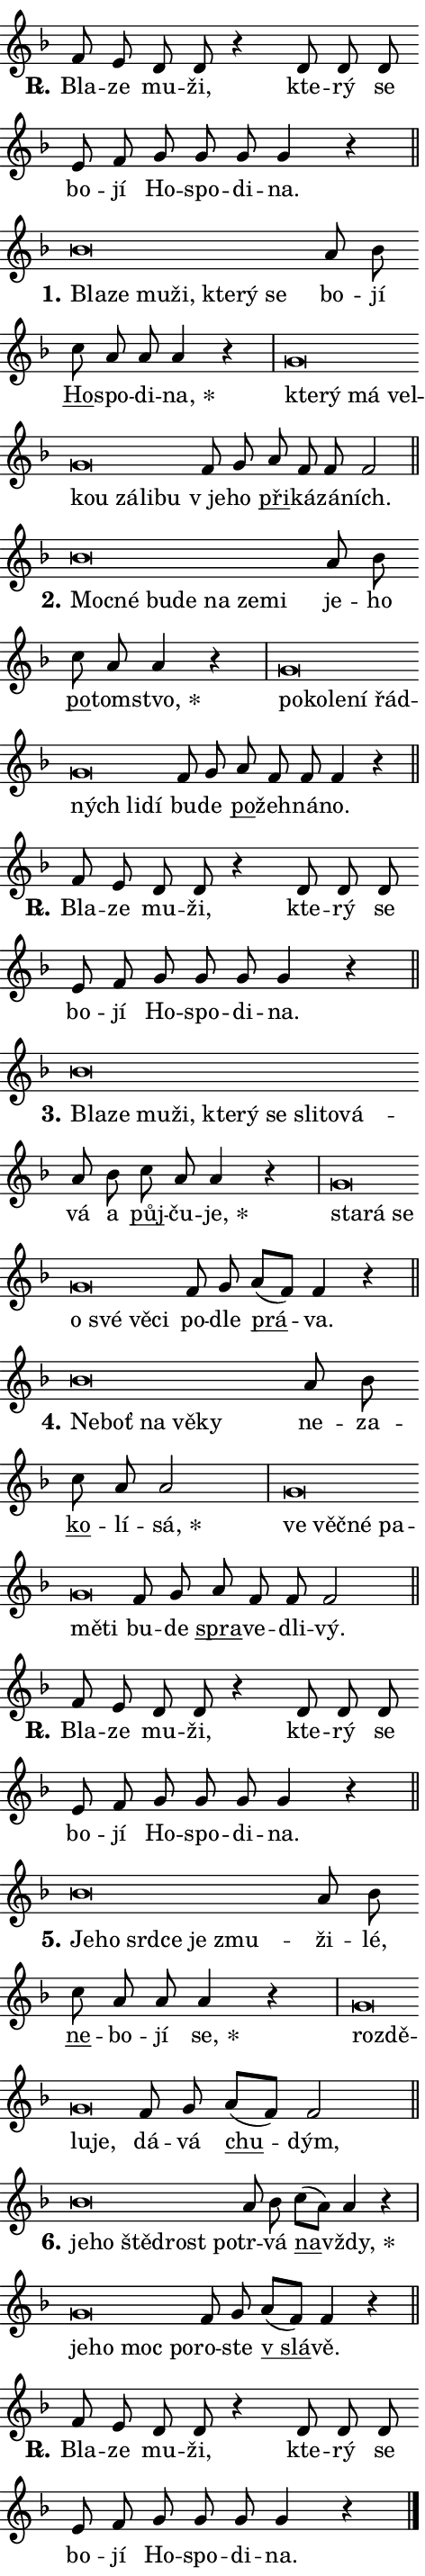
\version "2.24.0"
\header { tagline = "" }
\paper {
  indent = 0\cm
  top-margin = 0\cm
  right-margin = 0.13\cm % to fit lyric hyphens
  bottom-margin = 0\cm
  left-margin = 0\cm
  paper-width = 8\cm
  page-breaking = #ly:one-page-breaking
  system-system-spacing.basic-distance = #11
  score-system-spacing.basic-distance = #11
  ragged-last = ##f
}


%% Author: Thomas Morley
%% https://lists.gnu.org/archive/html/lilypond-user/2020-05/msg00002.html
#(define (line-position grob)
"Returns position of @var[grob} in current system:
   @code{'start}, if at first time-step
   @code{'end}, if at last time-step
   @code{'middle} otherwise
"
  (let* ((col (ly:item-get-column grob))
         (ln (ly:grob-object col 'left-neighbor))
         (rn (ly:grob-object col 'right-neighbor))
         (col-to-check-left (if (ly:grob? ln) ln col))
         (col-to-check-right (if (ly:grob? rn) rn col))
         (break-dir-left
           (and
             (ly:grob-property col-to-check-left 'non-musical #f)
             (ly:item-break-dir col-to-check-left)))
         (break-dir-right
           (and
             (ly:grob-property col-to-check-right 'non-musical #f)
             (ly:item-break-dir col-to-check-right))))
        (cond ((eqv? 1 break-dir-left) 'start)
              ((eqv? -1 break-dir-right) 'end)
              (else 'middle))))

#(define (tranparent-at-line-position vctor)
  (lambda (grob)
  "Relying on @code{line-position} select the relevant enry from @var{vctor}.
Used to determine transparency,"
    (case (line-position grob)
      ((end) (not (vector-ref vctor 0)))
      ((middle) (not (vector-ref vctor 1)))
      ((start) (not (vector-ref vctor 2))))))

noteHeadBreakVisibility =
#(define-music-function (break-visibility)(vector?)
"Makes @code{NoteHead}s transparent relying on @var{break-visibility}"
#{
  \override NoteHead.transparent =
    #(tranparent-at-line-position break-visibility)
#})

#(define delete-ledgers-for-transparent-note-heads
  (lambda (grob)
    "Reads whether a @code{NoteHead} is transparent.
If so this @code{NoteHead} is removed from @code{'note-heads} from
@var{grob}, which is supposed to be @code{LedgerLineSpanner}.
As a result ledgers are not printed for this @code{NoteHead}"
    (let* ((nhds-array (ly:grob-object grob 'note-heads))
           (nhds-list
             (if (ly:grob-array? nhds-array)
                 (ly:grob-array->list nhds-array)
                 '()))
           ;; Relies on the transparent-property being done before
           ;; Staff.LedgerLineSpanner.after-line-breaking is executed.
           ;; This is fragile ...
           (to-keep
             (remove
               (lambda (nhd)
                 (ly:grob-property nhd 'transparent #f))
               nhds-list)))
      ;; TODO find a better method to iterate over grob-arrays, similiar
      ;; to filter/remove etc for lists
      ;; For now rebuilt from scratch
      (set! (ly:grob-object grob 'note-heads)  '())
      (for-each
        (lambda (nhd)
          (ly:pointer-group-interface::add-grob grob 'note-heads nhd))
        to-keep))))

squashNotes = {
  \override NoteHead.X-extent = #'(-0.2 . 0.2)
  \override NoteHead.Y-extent = #'(-0.75 . 0)
  \override NoteHead.stencil =
    #(lambda (grob)
       (let ((pos (ly:grob-property grob 'staff-position)))
         (begin
           (if (< pos -7) (display "ERROR: Lower brevis then expected\n") (display ""))
           (if (<= pos -6) ly:text-interface::print ly:note-head::print))))
}
unSquashNotes = {
  \revert NoteHead.X-extent
  \revert NoteHead.Y-extent
  \revert NoteHead.stencil
}

hideNotes = \noteHeadBreakVisibility #begin-of-line-visible
unHideNotes = \noteHeadBreakVisibility #all-visible

% work-around for resetting accidentals
% https://lilypond.org/doc/v2.23/Documentation/notation/displaying-rhythms#unmetered-music
cadenzaMeasure = {
  \cadenzaOff
  \partial 1024 s1024
  \cadenzaOn
}

#(define-markup-command (accent layout props text) (markup?)
  "Underline accented syllable"
  (interpret-markup layout props
    #{\markup \override #'(offset . 4.3) \underline { #text }#}))

responsum = \markup \concat {
  "R" \hspace #-1.05 \path #0.1 #'((moveto 0 0.07) (lineto 0.9 0.8)) \hspace #0.05 "."
}

spaceSize = #0.6828661417322834 % exact space size for TeX Gyre Schola

\layout {
  \context {
    \Staff
    \remove "Time_signature_engraver"
    \override LedgerLineSpanner.after-line-breaking = #delete-ledgers-for-transparent-note-heads
  }
  \context {
    \Lyrics {
      \override LyricSpace.minimum-distance = \spaceSize
      \override LyricText.font-name = #"TeX Gyre Schola"
      \override LyricText.font-size = 1
      \override StanzaNumber.font-name = #"TeX Gyre Schola Bold"
      \override StanzaNumber.font-size = 1
    }
  }
  \context {
    \Score 
    \override NoteHead.text =
      #(lambda (grob) 
        (let ((pos (ly:grob-property grob 'staff-position)))
          #{\markup {
            \combine
              \halign #-0.55 \raise #(if (= pos -6) 0 0.5) \override #'(thickness . 2) \draw-line #'(3.2 . 0)
              \musicglyph "noteheads.sM1"
          }#}))
  }
}

% magnetic-lyrics.ily
%
%   written by
%     Jean Abou Samra <jean@abou-samra.fr>
%     Werner Lemberg <wl@gnu.org>
%
%   adapted by
%     Jiri Hon <jiri.hon@gmail.com>
%
% Version 2022-Apr-15

% https://www.mail-archive.com/lilypond-user@gnu.org/msg149350.html

#(define (Left_hyphen_pointer_engraver context)
   "Collect syllable-hyphen-syllable occurrences in lyrics and store
them in properties.  This engraver only looks to the left.  For
example, if the lyrics input is @code{foo -- bar}, it does the
following.

@itemize @bullet
@item
Set the @code{text} property of the @code{LyricHyphen} grob between
@q{foo} and @q{bar} to @code{foo}.

@item
Set the @code{left-hyphen} property of the @code{LyricText} grob with
text @q{foo} to the @code{LyricHyphen} grob between @q{foo} and
@q{bar}.
@end itemize

Use this auxiliary engraver in combination with the
@code{lyric-@/text::@/apply-@/magnetic-@/offset!} hook."
   (let ((hyphen #f)
         (text #f))
     (make-engraver
      (acknowledgers
       ((lyric-syllable-interface engraver grob source-engraver)
        (set! text grob)))
      (end-acknowledgers
       ((lyric-hyphen-interface engraver grob source-engraver)
        ;(when (not (grob::has-interface grob 'lyric-space-interface))
          (set! hyphen grob)));)
      ((stop-translation-timestep engraver)
       (when (and text hyphen)
         (ly:grob-set-object! text 'left-hyphen hyphen))
       (set! text #f)
       (set! hyphen #f)))))

#(define (lyric-text::apply-magnetic-offset! grob)
   "If the space between two syllables is less than the value in
property @code{LyricText@/.details@/.squash-threshold}, move the right
syllable to the left so that it gets concatenated with the left
syllable.

Use this function as a hook for
@code{LyricText@/.after-@/line-@/breaking} if the
@code{Left_@/hyphen_@/pointer_@/engraver} is active."
   (let ((hyphen (ly:grob-object grob 'left-hyphen #f)))
     (when hyphen
       (let ((left-text (ly:spanner-bound hyphen LEFT)))
         (when (grob::has-interface left-text 'lyric-syllable-interface)
           (let* ((common (ly:grob-common-refpoint grob left-text X))
                  (this-x-ext (ly:grob-extent grob common X))
                  (left-x-ext
                   (begin
                     ;; Trigger magnetism for left-text.
                     (ly:grob-property left-text 'after-line-breaking)
                     (ly:grob-extent left-text common X)))
                  ;; `delta` is the gap width between two syllables.
                  (delta (- (interval-start this-x-ext)
                            (interval-end left-x-ext)))
                  (details (ly:grob-property grob 'details))
                  (threshold (assoc-get 'squash-threshold details 0.2)))
             (when (< delta threshold)
               (let* (;; We have to manipulate the input text so that
                      ;; ligatures crossing syllable boundaries are not
                      ;; disabled.  For languages based on the Latin
                      ;; script this is essentially a beautification.
                      ;; However, for non-Western scripts it can be a
                      ;; necessity.
                      (lt (ly:grob-property left-text 'text))
                      (rt (ly:grob-property grob 'text))
                      (is-space (grob::has-interface hyphen 'lyric-space-interface))
                      (space (if is-space " " ""))
                      (extra-delta (if is-space spaceSize 0))
                      ;; Append new syllable.
                      (ltrt-space (if (and (string? lt) (string? rt))
                                (string-append lt space rt)
                                (make-concat-markup (list lt space rt))))
                      ;; Right-align `ltrt` to the right side.
                      (ltrt-space-markup (grob-interpret-markup
                               grob
                               (make-translate-markup
                                (cons (interval-length this-x-ext) 0)
                                (make-right-align-markup ltrt-space)))))
                 (begin
                   ;; Don't print `left-text`.
                   (ly:grob-set-property! left-text 'stencil #f)
                   ;; Set text and stencil (which holds all collected
                   ;; syllables so far) and shift it to the left.
                   (ly:grob-set-property! grob 'text ltrt-space)
                   (ly:grob-set-property! grob 'stencil ltrt-space-markup)
                   (ly:grob-translate-axis! grob (- (- delta extra-delta)) X))))))))))


#(define (lyric-hyphen::displace-bounds-first grob)
   ;; Make very sure this callback isn't triggered too early.
   (let ((left (ly:spanner-bound grob LEFT))
         (right (ly:spanner-bound grob RIGHT)))
     (ly:grob-property left 'after-line-breaking)
     (ly:grob-property right 'after-line-breaking)
     (ly:lyric-hyphen::print grob)))

squashThreshold = #0.4

\layout {
  \context {
    \Lyrics
    \consists #Left_hyphen_pointer_engraver
    \override LyricText.after-line-breaking =
      #lyric-text::apply-magnetic-offset!
    \override LyricHyphen.stencil = #lyric-hyphen::displace-bounds-first
    \override LyricText.details.squash-threshold = \squashThreshold
    \override LyricHyphen.minimum-distance = 0
    \override LyricHyphen.minimum-length = \squashThreshold
  }
}

squashText = \override LyricText.details.squash-threshold = 9999
unSquashText = \override LyricText.details.squash-threshold = \squashThreshold

leftText = \override LyricText.self-alignment-X = #LEFT
unLeftText = \revert LyricText.self-alignment-X

starOffset = #(lambda (grob) 
                (let ((x_offset (ly:self-alignment-interface::aligned-on-x-parent grob)))
                  (if (= x_offset 0) 0 (+ x_offset 1.2))))

star = #(define-music-function (syllable)(string?)
"Append star separator at the end of a syllable"
#{
  \once \override LyricText.X-offset = #starOffset
  \lyricmode { \markup {
    #syllable
    \override #'((font-name . "TeX Gyre Schola Bold")) \hspace #0.2 \lower #0.65 \larger "*"
  } }
#})

starAccent = #(define-music-function (syllable)(string?)
"Append star separator at the end of a syllable and make accent"
#{
  \once \override LyricText.X-offset = #starOffset
  \lyricmode { \markup {
    \accent #syllable
    \override #'((font-name . "TeX Gyre Schola Bold")) \hspace #0.2 \lower #0.65 \larger "*"
  } }
#})

breath = #(define-music-function (syllable)(string?)
"Append breathing indicator at the end of a syllable"
#{
  \lyricmode { \markup { #syllable "+" } }
#})

optionalBreath = #(define-music-function (syllable)(string?)
"Append optional breathing indicator at the end of a syllable"
#{
  \lyricmode { \markup { #syllable "(+)" } }
#})


\score {
    <<
        \new Voice = "melody" { \cadenzaOn \key f \major \relative { f'8 e d d r4 \bar "" d8 d d \bar "" e f \bar "" g g g g4 r \cadenzaMeasure \bar "||" \break } }
        \new Lyrics \lyricsto "melody" { \lyricmode { \set stanza = \responsum
Bla -- ze mu -- ži, kte -- rý se bo -- jí Ho -- spo -- di -- na. } }
    >>
    \layout {}
}

\score {
    <<
        \new Voice = "melody" { \cadenzaOn \key f \major \relative { \squashNotes bes'\breve*1/16 \hideNotes \breve*1/16 \bar "" \breve*1/16 \bar "" \breve*1/16 \bar "" \breve*1/16 \bar "" \breve*1/16 \breve*1/16 \bar "" \unHideNotes \unSquashNotes a8 bes \bar "" c a a a4 r \cadenzaMeasure \bar "|" \squashNotes g\breve*1/16 \hideNotes \breve*1/16 \bar "" \breve*1/16 \bar "" \breve*1/16 \bar "" \breve*1/16 \bar "" \breve*1/16 \bar "" \breve*1/16 \breve*1/16 \bar "" \unHideNotes \unSquashNotes f8 g \bar "" a f f f2 \cadenzaMeasure \bar "||" \break } }
        \new Lyrics \lyricsto "melody" { \lyricmode { \set stanza = "1."
\leftText Bla -- \squashText ze mu -- ži, kte -- rý se \unLeftText \unSquashText bo -- jí \markup \accent Ho -- spo -- di -- \star na, \leftText kte -- \squashText rý má vel -- kou zá -- li -- bu \unLeftText \unSquashText "v je" -- ho \markup \accent při -- ká -- zá -- ních. } }
    >>
    \layout {}
}

\score {
    <<
        \new Voice = "melody" { \cadenzaOn \key f \major \relative { \squashNotes bes'\breve*1/16 \hideNotes \breve*1/16 \bar "" \breve*1/16 \bar "" \breve*1/16 \bar "" \breve*1/16 \bar "" \breve*1/16 \breve*1/16 \bar "" \unHideNotes \unSquashNotes a8 bes \bar "" c a a4 r \cadenzaMeasure \bar "|" \squashNotes g\breve*1/16 \hideNotes \breve*1/16 \bar "" \breve*1/16 \bar "" \breve*1/16 \bar "" \breve*1/16 \bar "" \breve*1/16 \bar "" \breve*1/16 \breve*1/16 \bar "" \unHideNotes \unSquashNotes f8 g \bar "" a f f f4 r \cadenzaMeasure \bar "||" \break } }
        \new Lyrics \lyricsto "melody" { \lyricmode { \set stanza = "2."
\leftText Moc -- \squashText né bu -- de na ze -- mi \unLeftText \unSquashText je -- ho \markup \accent po -- tom -- \star stvo, \leftText po -- \squashText ko -- le -- ní řád -- ných li -- dí \unLeftText \unSquashText bu -- de \markup \accent po -- žeh -- ná -- no. } }
    >>
    \layout {}
}

\score {
    <<
        \new Voice = "melody" { \cadenzaOn \key f \major \relative { f'8 e d d r4 \bar "" d8 d d \bar "" e f \bar "" g g g g4 r \cadenzaMeasure \bar "||" \break } }
        \new Lyrics \lyricsto "melody" { \lyricmode { \set stanza = \responsum
Bla -- ze mu -- ži, kte -- rý se bo -- jí Ho -- spo -- di -- na. } }
    >>
    \layout {}
}

\score {
    <<
        \new Voice = "melody" { \cadenzaOn \key f \major \relative { \squashNotes bes'\breve*1/16 \hideNotes \breve*1/16 \bar "" \breve*1/16 \bar "" \breve*1/16 \bar "" \breve*1/16 \bar "" \breve*1/16 \bar "" \breve*1/16 \bar "" \breve*1/16 \bar "" \breve*1/16 \breve*1/16 \bar "" \unHideNotes \unSquashNotes a8 bes \bar "" c a a4 r \cadenzaMeasure \bar "|" \squashNotes g\breve*1/16 \hideNotes \breve*1/16 \bar "" \breve*1/16 \bar "" \breve*1/16 \bar "" \breve*1/16 \bar "" \breve*1/16 \breve*1/16 \bar "" \unHideNotes \unSquashNotes f8 g \bar "" a[( f)] f4 r \cadenzaMeasure \bar "||" \break } }
        \new Lyrics \lyricsto "melody" { \lyricmode { \set stanza = "3."
\leftText Bla -- \squashText ze mu -- ži, kte -- rý se sli -- to -- vá -- \unLeftText \unSquashText vá a \markup \accent půj -- ču -- \star je, \leftText sta -- \squashText rá se o své vě -- ci \unLeftText \unSquashText po -- dle \markup \accent prá -- va. } }
    >>
    \layout {}
}

\score {
    <<
        \new Voice = "melody" { \cadenzaOn \key f \major \relative { \squashNotes bes'\breve*1/16 \hideNotes \breve*1/16 \bar "" \breve*1/16 \bar "" \breve*1/16 \breve*1/16 \bar "" \unHideNotes \unSquashNotes a8 bes \bar "" c a a2 \cadenzaMeasure \bar "|" \squashNotes g\breve*1/16 \hideNotes \breve*1/16 \bar "" \breve*1/16 \bar "" \breve*1/16 \bar "" \breve*1/16 \breve*1/16 \bar "" \unHideNotes \unSquashNotes f8 g \bar "" a f f f2 \cadenzaMeasure \bar "||" \break } }
        \new Lyrics \lyricsto "melody" { \lyricmode { \set stanza = "4."
\leftText Ne -- \squashText boť na vě -- ky \unLeftText \unSquashText ne -- za -- \markup \accent ko -- lí -- \star sá, \leftText ve \squashText věč -- né pa -- mě -- ti \unLeftText \unSquashText bu -- de \markup \accent spra -- ve -- dli -- vý. } }
    >>
    \layout {}
}

\score {
    <<
        \new Voice = "melody" { \cadenzaOn \key f \major \relative { f'8 e d d r4 \bar "" d8 d d \bar "" e f \bar "" g g g g4 r \cadenzaMeasure \bar "||" \break } }
        \new Lyrics \lyricsto "melody" { \lyricmode { \set stanza = \responsum
Bla -- ze mu -- ži, kte -- rý se bo -- jí Ho -- spo -- di -- na. } }
    >>
    \layout {}
}

\score {
    <<
        \new Voice = "melody" { \cadenzaOn \key f \major \relative { \squashNotes bes'\breve*1/16 \hideNotes \breve*1/16 \bar "" \breve*1/16 \bar "" \breve*1/16 \bar "" \breve*1/16 \breve*1/16 \bar "" \unHideNotes \unSquashNotes a8 bes \bar "" c a a a4 r \cadenzaMeasure \bar "|" \squashNotes g\breve*1/16 \hideNotes \breve*1/16 \bar "" \breve*1/16 \breve*1/16 \bar "" \unHideNotes \unSquashNotes f8 g \bar "" a[( f)] f2 \cadenzaMeasure \bar "||" \break } }
        \new Lyrics \lyricsto "melody" { \lyricmode { \set stanza = "5."
\leftText Je -- \squashText ho srd -- ce je zmu -- \unLeftText \unSquashText ži -- lé, \markup \accent ne -- bo -- jí \star se, \leftText roz -- \squashText dě -- lu -- je, \unLeftText \unSquashText dá -- vá \markup \accent chu -- dým, } }
    >>
    \layout {}
}

\score {
    <<
        \new Voice = "melody" { \cadenzaOn \key f \major \relative { \squashNotes bes'\breve*1/16 \hideNotes \breve*1/16 \bar "" \breve*1/16 \bar "" \breve*1/16 \breve*1/16 \bar "" \unHideNotes \unSquashNotes a8 bes \bar "" c[( a)] a4 r \cadenzaMeasure \bar "|" \squashNotes g\breve*1/16 \hideNotes \breve*1/16 \bar "" \breve*1/16 \breve*1/16 \bar "" \unHideNotes \unSquashNotes f8 g \bar "" a[( f)] f4 r \cadenzaMeasure \bar "||" \break } }
        \new Lyrics \lyricsto "melody" { \lyricmode { \set stanza = "6."
\leftText je -- \squashText ho ště -- drost po -- \unLeftText \unSquashText tr -- vá \markup \accent na -- \star vždy, \leftText je -- \squashText ho moc po -- \unLeftText \unSquashText ro -- ste \markup \accent "v slá" -- vě. } }
    >>
    \layout {}
}

\score {
    <<
        \new Voice = "melody" { \cadenzaOn \key f \major \relative { f'8 e d d r4 \bar "" d8 d d \bar "" e f \bar "" g g g g4 r \cadenzaMeasure \bar "||" \break } \bar "|." }
        \new Lyrics \lyricsto "melody" { \lyricmode { \set stanza = \responsum
Bla -- ze mu -- ži, kte -- rý se bo -- jí Ho -- spo -- di -- na. } }
    >>
    \layout {}
}
